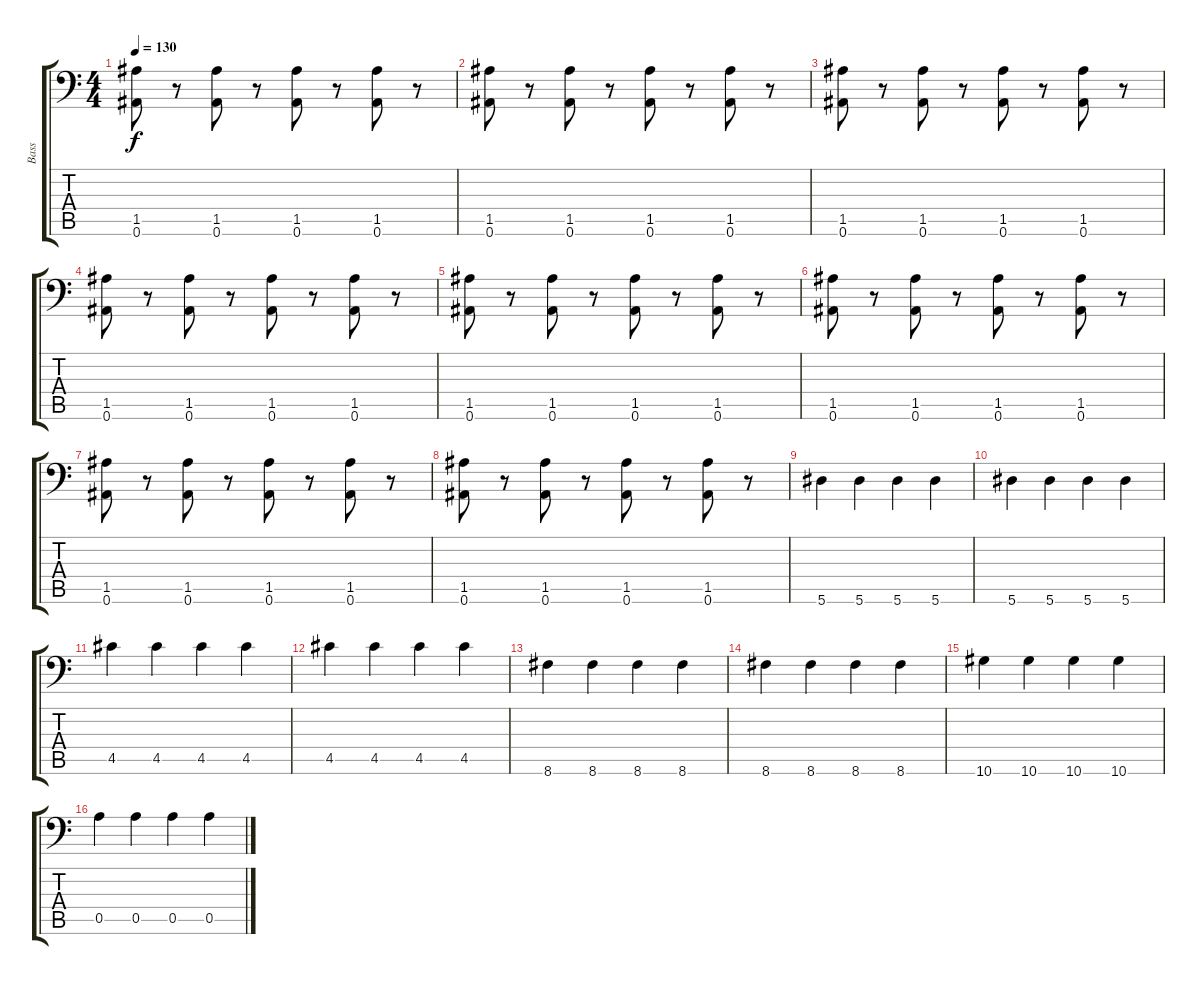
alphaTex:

\track ("Bass" "Bass") {instrument slapbass2}
\staff {score tabs}
\tuning (E4 B3 G3 D3 A2 Bb1) {hide}
\ts (4 4)
\tempo 130
\clef f4
\ks c
(1.5 0.6).8{dy f} r.8 (1.5 0.6).8 r.8 (1.5 0.6).8 r.8 (1.5 0.6).8 r.8 |
(1.5 0.6).8 r.8 (1.5 0.6).8 r.8 (1.5 0.6).8 r.8 (1.5 0.6).8 r.8 |
(1.5 0.6).8 r.8 (1.5 0.6).8 r.8 (1.5 0.6).8 r.8 (1.5 0.6).8 r.8 |
(1.5 0.6).8 r.8 (1.5 0.6).8 r.8 (1.5 0.6).8 r.8 (1.5 0.6).8 r.8 |
(1.5 0.6).8 r.8 (1.5 0.6).8 r.8 (1.5 0.6).8 r.8 (1.5 0.6).8 r.8 |
(1.5 0.6).8 r.8 (1.5 0.6).8 r.8 (1.5 0.6).8 r.8 (1.5 0.6).8 r.8 |
(1.5 0.6).8 r.8 (1.5 0.6).8 r.8 (1.5 0.6).8 r.8 (1.5 0.6).8 r.8 |
(1.5 0.6).8 r.8 (1.5 0.6).8 r.8 (1.5 0.6).8 r.8 (1.5 0.6).8 r.8 |
5.6.4 5.6.4 5.6.4 5.6.4 |
5.6.4 5.6.4 5.6.4 5.6.4 |
4.5.4 4.5.4 4.5.4 4.5.4 |
4.5.4 4.5.4 4.5.4 4.5.4 |
8.6.4 8.6.4 8.6.4 8.6.4 |
8.6.4 8.6.4 8.6.4 8.6.4 |
10.6.4 10.6.4 10.6.4 10.6.4 |
0.5.4 0.5.4 0.5.4 0.5.4
